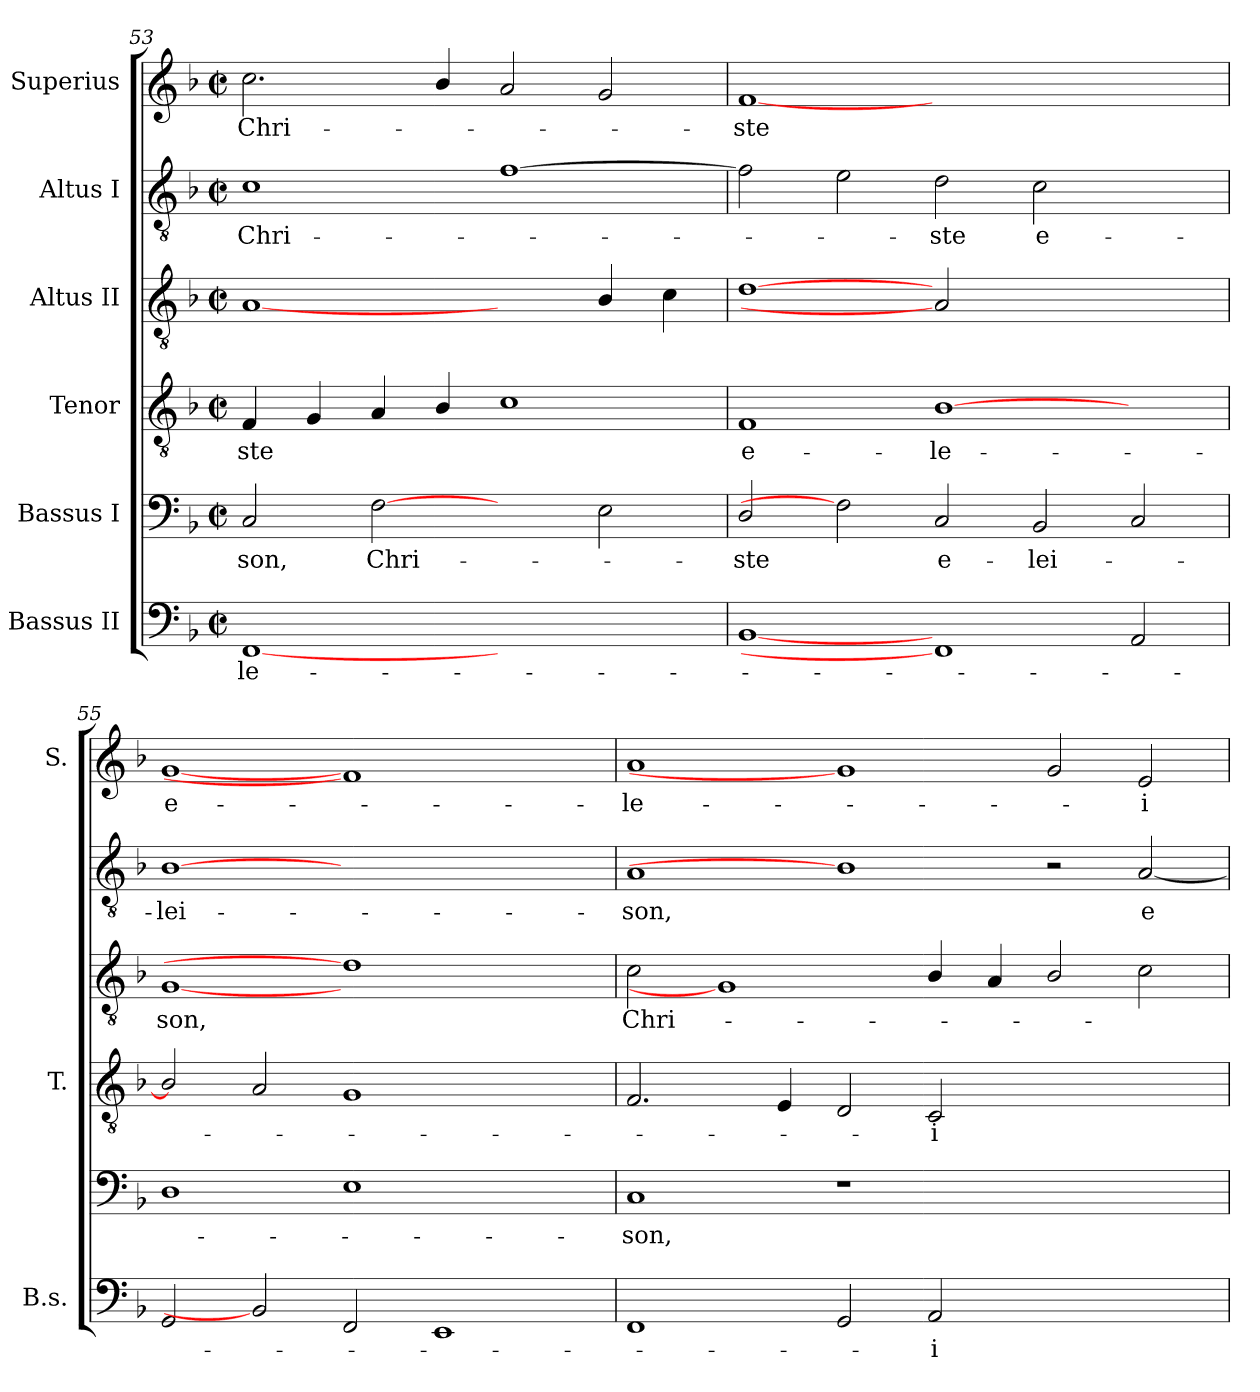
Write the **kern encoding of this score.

**kern	**text	**kern	**text	**kern	**text	**kern	**text	**kern	**text	**kern	**text
*part6	*part6	*part5	*part5	*part4	*part4	*part3	*part3	*part2	*part2	*part1	*part1
*staff6	*staff6	*staff5	*staff5	*staff4	*staff4	*staff3	*staff3	*staff2	*staff2	*staff1	*staff1
*I"Bassus II	*	*I"Bassus I	*	*I"Tenor	*	*I"Altus II	*	*I"Altus I	*	*I"Superius	*
*I'B.s.	*	*	*	*I'T.	*	*	*	*	*	*I'S.	*
!!LO:PB:g=z
*clefF4	*	*clefF4	*	*clefGv2	*	*clefGv2	*	*clefGv2	*	*clefG2	*
*	*	*	*	*ITrd7c12	*	*ITrd7c12	*	*ITrd7c12	*	*	*
*k[b-]	*	*k[b-]	*	*k[b-]	*	*k[b-]	*	*k[b-]	*	*k[b-]	*
*F:	*	*F:	*	*F:	*	*F:	*	*F:	*	*F:	*
*M2/2	*	*M2/2	*	*M2/2	*	*M2/2	*	*M2/2	*	*M2/2	*
*met(c|)	*	*met(c|)	*	*met(c|)	*	*met(c|)	*	*met(c|)	*	*met(c|)	*
=53	=53	=53	=53	=53	=53	=53	=53	=53	=53	=53	=53
!	!LO:LY:b:color=#000000	!	!	!	!	!	!	!	!	!	!
!	!	!	!LO:LY:b:color=#000000	!	!	!	!	!	!	!	!
!	!	!	!	!	!LO:LY:b:color=#000000	!	!	!	!	!	!
!	!	!	!	!	!	!	!	!	!LO:LY:b:color=#000000	!	!
!	!	!	!	!	!	!	!	!	!	!	!LO:LY:b:color=#000000
[1FFi	-le-	2Ci/	-son,	4FFi/	-ste	[1AAi	.	1Ci	Chri-	2.cci\	Chri-
.	.	.	.	4GGi/	.	.	.	.	.	.	.
!	!	!	!LO:LY:b:color=#000000	!	!	!	!	!	!	!	!
.	.	[2Fi	Chri-	4AAi/	.	.	.	.	.	.	.
.	.	.	.	4BB-i/	.	.	.	.	.	4b-i/	.
1ryy	.	2ryy	.	1Ci	.	2ryy	.	[>1Fi	.	2ai/	.
.	.	2Ei\	.	.	.	4BB-i/	.	.	.	2gi/	.
.	.	.	.	.	.	4Ci\	.	.	.	.	.
=54	=54	=54	=54	=54	=54	=54	=54	=54	=54	=54	=54
!	!	!	!LO:LY:b:color=#000000	!	!	!	!	!	!	!	!
!	!	!	!	!	!LO:LY:b:color=#000000	!	!	!	!	!	!
!	!	!	!	!	!	!	!	!	!	!	!LO:LY:b:color=#000000
[1BB-i	.	2Di/	-ste	1FFi	e-	[1Di	.	2Fi\]	.	[1fi	-ste
.	.	2Fi]	.	.	.	.	.	2Ei\	.	.	.
!	!	!	!LO:LY:b:color=#000000	!	!	!	!	!	!	!	!
!	!	!	!	!	!LO:LY:b:color=#000000	!	!	!	!	!	!
!	!	!	!	!	!	!	!	!	!LO:LY:b:color=#000000	!	!
1FFi]	.	2Ci/	e-	[<1BB-i	-le-	2AAi]	.	2Di\	-ste	1.ryy	.
!	!	!	!LO:LY:b:color=#000000	!	!	!	!	!	!	!	!
!	!	!	!	!	!	!	!	!	!LO:LY:b:color=#000000	!	!
.	.	2BB-i/	-lei-	.	.	1ryy	.	2Ci\	e-	.	.
2AAi/	.	2Ci/	.	2ryy	.	.	.	2ryy	.	.	.
=55	=55	=55	=55	=55	=55	=55	=55	=55	=55	=55	=55
!	!	!	!	!	!	!	!LO:LY:b:color=#000000	!	!	!	!
!	!	!	!	!	!	!	!	!	!LO:LY:b:color=#000000	!	!
!	!	!	!	!	!	!	!	!	!	!	!LO:LY:b:color=#000000
2GGi/	.	1Di	.	2BB-i/]	.	[1GGi	-son,	[1BB-i	-lei-	[1gi	e-
2BB-i]	.	.	.	2AAi/	.	.	.	.	.	.	.
2FFi/	.	1Ei	.	1GGi	.	1Di]	.	1.ryy	.	1fi]	.
1EEi	.	.	.	.	.	.	.	.	.	.	.
.	.	2ryy	.	2ryy	.	2ryy	.	.	.	2ryy	.
=56	=56	=56	=56	=56	=56	=56	=56	=56	=56	=56	=56
!	!	!	!LO:LY:b:color=#000000	!	!	!	!	!	!	!	!
!	!	!	!	!	!	!	!LO:LY:b:color=#000000	!	!	!	!
!	!	!	!	!	!	!	!	!	!LO:LY:b:color=#000000	!	!
!	!	!	!	!	!	!	!	!	!	!	!LO:LY:b:color=#000000
1FFi	.	1Ci	-son,	2.FFi/	.	2Ci\	Chri-	1AAi	-son,	1ai	-le-
.	.	.	.	.	.	1GGi]	.	.	.	.	.
.	.	.	.	4EEi/	.	.	.	.	.	.	.
2GGi/	.	1r	.	2DDi/	.	.	.	1BB-i]	.	1gi]	.
!	!LO:LY:b:color=#000000	!	!	!	!	!	!	!	!	!	!
!	!	!	!	!	!LO:LY:b:color=#000000	!	!	!	!	!	!
2AAi/	-i-	.	.	2CCi/	-i-	4BB-i/	.	.	.	.	.
.	.	.	.	.	.	4AAi/	.	.	.	.	.
1ryy	.	1ryy	.	1ryy	.	2BB-i/	.	2r	.	2gi/	.
!	!	!	!	!	!	!	!	!	!LO:LY:b:color=#000000	!	!
!	!	!	!	!	!	!	!	!	!	!	!LO:LY:b:color=#000000
.	.	.	.	.	.	2Ci\	.	[<2AAi/	e-	2ei/	-i-
=	=	=	=	=	=	=	=	=	=	=	=
*-	*-	*-	*-	*-	*-	*-	*-	*-	*-	*-	*-
